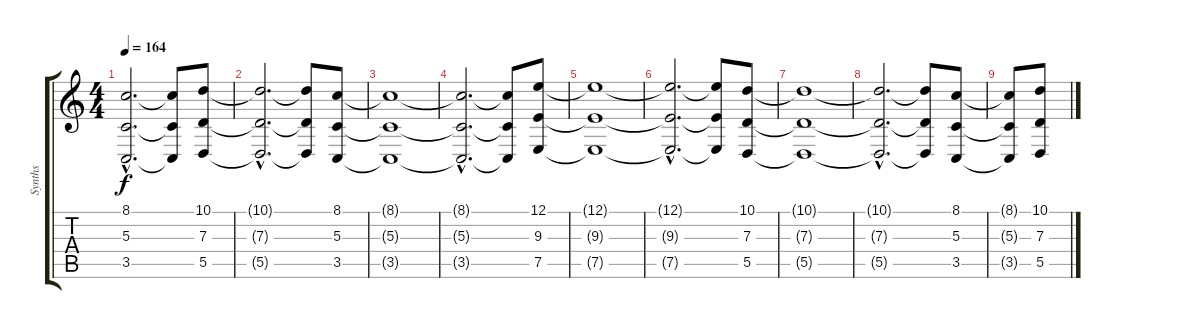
\track ("Synths" "Synths") {instrument stringensemble2}
\staff {score tabs}
\tuning (E4 B3 G3 D3 A2 E2) {hide}
\ts (4 4)
\tempo 164
\clef g2
\ks c
(8.1{hac t} 5.3{hac t} 3.5{hac t}).2{d dy f} (8.1{t} 5.3{t} 3.5{t}).8 (10.1 7.3 5.5).8 |
(10.1{hac t} 7.3{hac t} 5.5{hac t}).2{d} (10.1{t} 7.3{t} 5.5{t}).8 (8.1 5.3 3.5).8 |
(8.1{t} 5.3{t} 3.5{t}).1 |
(8.1{hac t} 5.3{hac t} 3.5{hac t}).2{d} (8.1{t} 5.3{t} 3.5{t}).8 (12.1 9.3 7.5).8 |
(12.1{t} 9.3{t} 7.5{t}).1 |
(12.1{hac t} 9.3{hac t} 7.5{hac t}).2{d} (12.1{t} 9.3{t} 7.5{t}).8 (10.1 7.3 5.5).8 |
(10.1{t} 7.3{t} 5.5{t}).1 |
(10.1{hac t} 7.3{hac t} 5.5{hac t}).2{d} (10.1{t} 7.3{t} 5.5{t}).8 (8.1 5.3 3.5).8 |
(8.1{t} 5.3{t} 3.5{t}).8 (10.1 7.3 5.5).8
